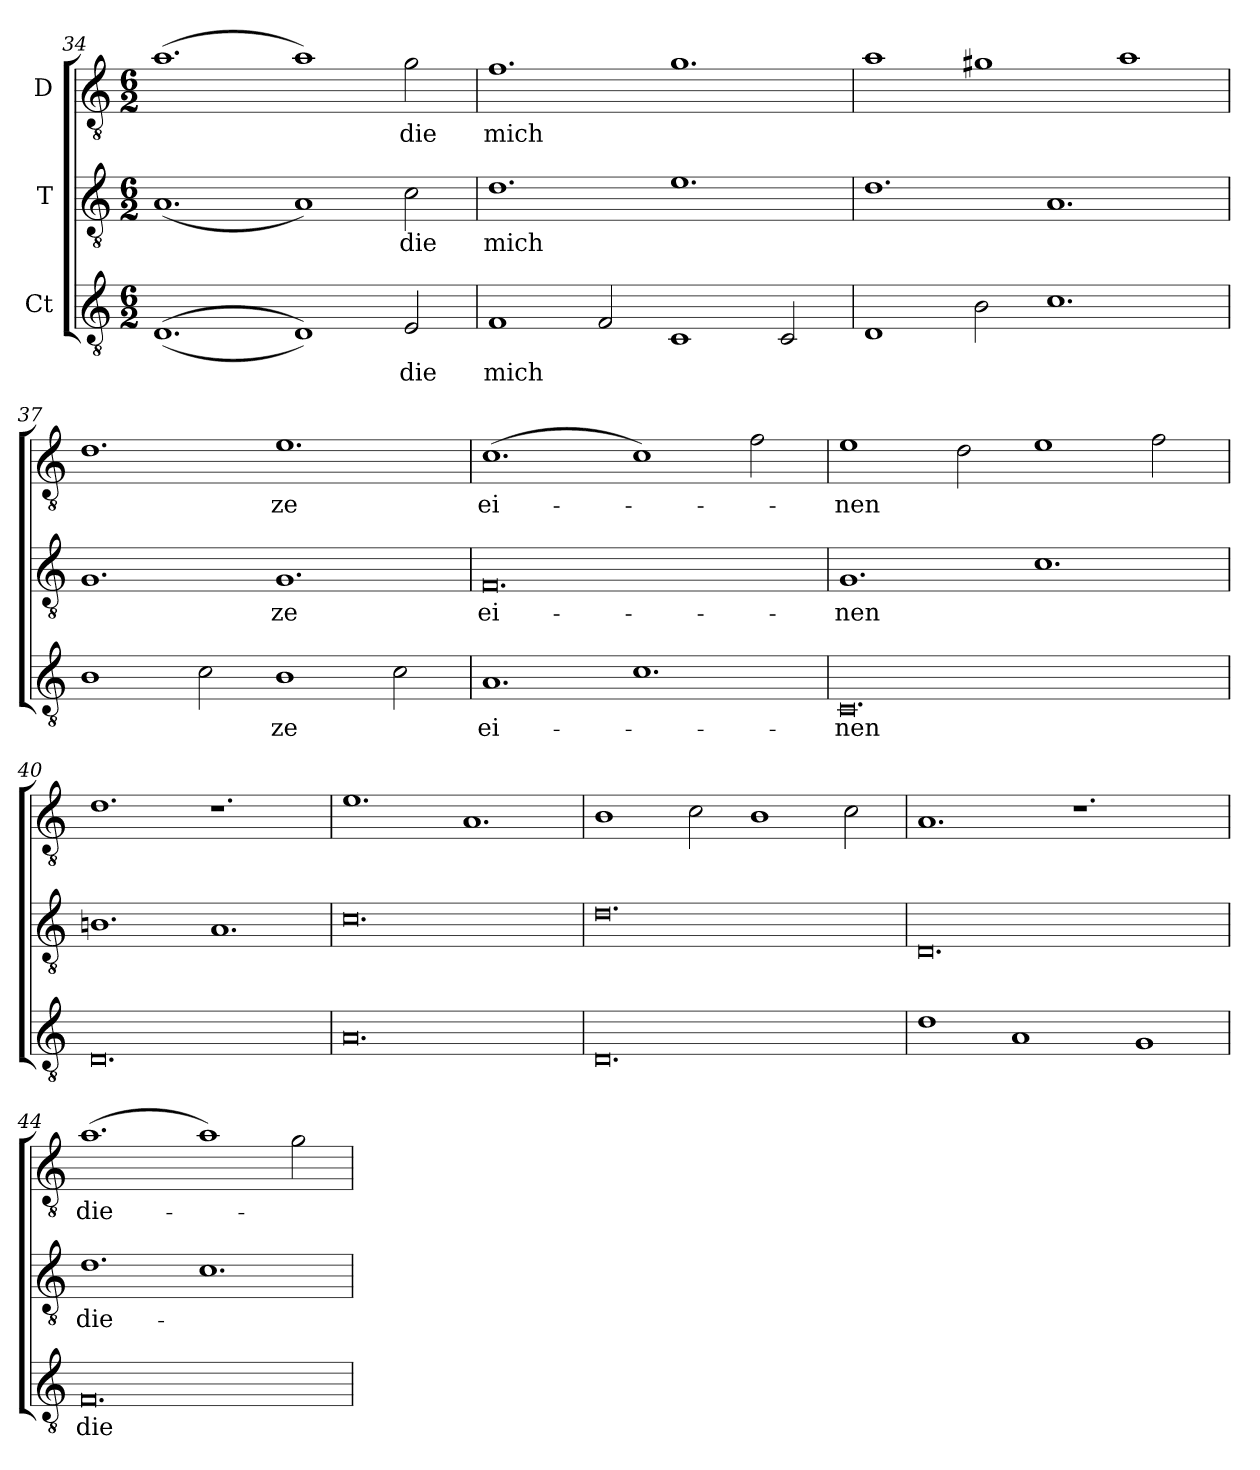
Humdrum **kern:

**kern	**text	**kern	**text	**kern	**text
*part3	*part3	*part2	*part2	*part1	*part1
*staff3	*staff3	*staff2	*staff2	*staff1	*staff1
*I"Ct	*	*I"T	*	*I"D	*
*clefGv2	*	*clefGv2	*	*clefGv2	*
*ITrd7c12	*	*ITrd7c12	*	*ITrd7c12	*
*k[]	*	*k[]	*	*k[]	*
*C:	*	*C:	*	*C:	*
*M6/2	*	*M6/2	*	*M6/2	*
=34	=34	=34	=34	=34	=34
((1.DDi/	.	(1.AAi/	.	(1.Ai\	.
1DDi/))	.	1AAi/)	.	1Ai\)	.
!	!LO:LY:b:color=#000000	!	!	!	!
!	!	!	!LO:LY:b:color=#000000	!	!
!	!	!	!	!	!LO:LY:b:color=#000000
2EEi/	die	2Ci\	die	2Gi\	die
=35	=35	=35	=35	=35	=35
!	!LO:LY:b:color=#000000	!	!	!	!
!	!	!	!LO:LY:b:color=#000000	!	!
!	!	!	!	!	!LO:LY:b:color=#000000
1FFi/	mich	1.Di\	mich	1.Fi\	mich
2FFi/	.	.	.	.	.
1CCi/	.	1.Ei\	.	1.Gi\	.
2CCi/	.	.	.	.	.
=36	=36	=36	=36	=36	=36
1DDi/	.	1.Di\	.	1Ai\	.
2BBi\	.	.	.	1G#Xi\	.
1.Ci\	.	1.AAi/	.	.	.
.	.	.	.	1Ai\	.
!!LO:LB:g=z
=37	=37	=37	=37	=37	=37
1BBi/	.	1.GGi/	.	1.Di\	.
2Ci\	.	.	.	.	.
!	!LO:LY:b:color=#000000	!	!	!	!
!	!	!	!LO:LY:b:color=#000000	!	!
!	!	!	!	!	!LO:LY:b:color=#000000
1BBi/	ze	1.GGi/	ze	1.Ei\	ze
2Ci\	.	.	.	.	.
=38	=38	=38	=38	=38	=38
!	!LO:LY:b:color=#000000	!	!	!	!
!	!	!	!LO:LY:b:color=#000000	!	!
!	!	!	!	!	!LO:LY:b:color=#000000
1.AAi/	ei-	0.FFi/	ei-	(1.Ci\	ei-
1.Ci\	.	.	.	1Ci\)	.
.	.	.	.	2Fi\	.
=39	=39	=39	=39	=39	=39
!	!LO:LY:b:color=#000000	!	!	!	!
!	!	!	!LO:LY:b:color=#000000	!	!
!	!	!	!	!	!LO:LY:b:color=#000000
0.CCi/	-nen	1.GGi/	-nen	1Ei\	-nen
.	.	.	.	2Di\	.
.	.	1.Ci\	.	1Ei\	.
.	.	.	.	2Fi\	.
=40	=40	=40	=40	=40	=40
0.DDi/	.	1.BBni/	.	1.Di\	.
.	.	1.AAi/	.	1.r	.
=41	=41	=41	=41	=41	=41
0.AAi/	.	0.Ci\	.	1.Ei\	.
.	.	.	.	1.AAi/	.
=42	=42	=42	=42	=42	=42
0.DDi/	.	0.Di\	.	1BBi/	.
.	.	.	.	2Ci\	.
.	.	.	.	1BBi/	.
.	.	.	.	2Ci\	.
!!LO:LB:g=z
=43	=43	=43	=43	=43	=43
1Di\	.	0.DDi/	.	1.AAi/	.
1AAi/	.	.	.	.	.
.	.	.	.	1.r	.
1GGi/	.	.	.	.	.
=44	=44	=44	=44	=44	=44
!	!LO:LY:b:color=#000000	!	!	!	!
!	!	!	!LO:LY:b:color=#000000	!	!
!	!	!	!	!	!LO:LY:b:color=#000000
0.FFi/	die-	1.Di\	die-	(1.Ai\	die-
.	.	1.Ci\	.	1Ai\)	.
.	.	.	.	2Gi\	.
=	=	=	=	=	=
*-	*-	*-	*-	*-	*-
